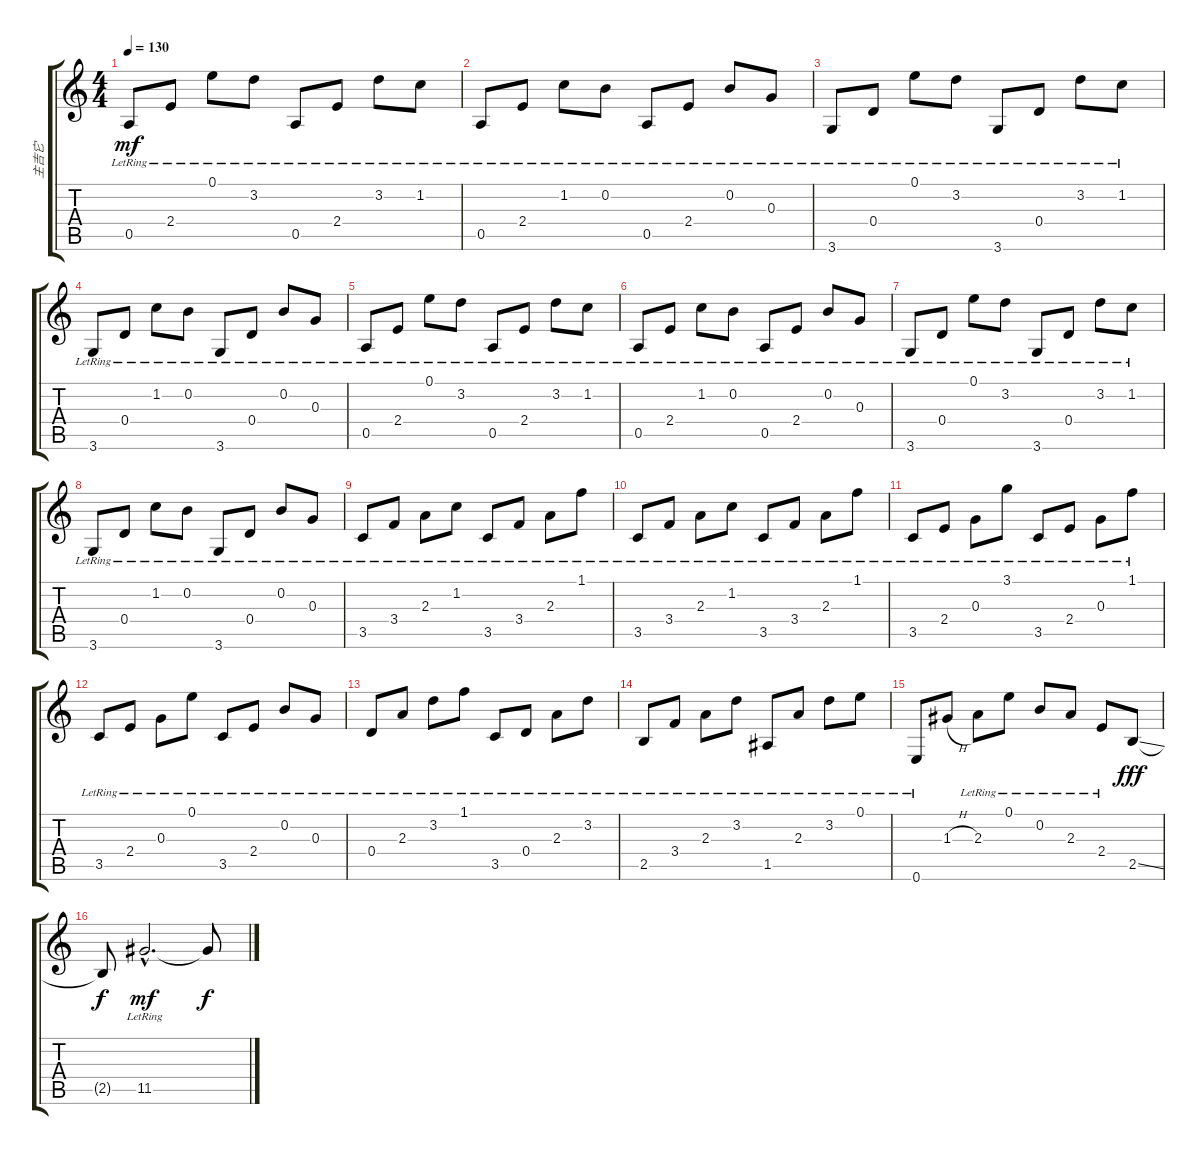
\track ("主吉它" "主吉它") {instrument acousticguitarnylon}
\staff {score tabs}
\tuning (E4 B3 G3 D3 A2 E2) {hide}
\ts (4 4)
\tempo 130
\clef g2
\ks c
0.5{lr}.8{dy mf} 2.4{lr}.8 0.1{lr}.8 3.2{lr}.8 0.5{lr}.8 2.4{lr}.8 3.2{lr}.8 1.2{lr}.8 |
0.5{lr}.8 2.4{lr}.8 1.2{lr}.8 0.2{lr}.8 0.5{lr}.8 2.4{lr}.8 0.2{lr}.8 0.3{lr}.8 |
3.6{lr}.8 0.4{lr}.8 0.1{lr}.8 3.2{lr}.8 3.6{lr}.8 0.4{lr}.8 3.2{lr}.8 1.2{lr}.8 |
3.6{lr}.8 0.4{lr}.8 1.2{lr}.8 0.2{lr}.8 3.6{lr}.8 0.4{lr}.8 0.2{lr}.8 0.3{lr}.8 |
0.5{lr}.8 2.4{lr}.8 0.1{lr}.8 3.2{lr}.8 0.5{lr}.8 2.4{lr}.8 3.2{lr}.8 1.2{lr}.8 |
0.5{lr}.8 2.4{lr}.8 1.2{lr}.8 0.2{lr}.8 0.5{lr}.8 2.4{lr}.8 0.2{lr}.8 0.3{lr}.8 |
3.6{lr}.8 0.4{lr}.8 0.1{lr}.8 3.2{lr}.8 3.6{lr}.8 0.4{lr}.8 3.2{lr}.8 1.2{lr}.8 |
3.6{lr}.8 0.4{lr}.8 1.2{lr}.8 0.2{lr}.8 3.6{lr}.8 0.4{lr}.8 0.2{lr}.8 0.3{lr}.8 |
3.5{lr}.8 3.4{lr}.8 2.3{lr}.8 1.2{lr}.8 3.5{lr}.8 3.4{lr}.8 2.3{lr}.8 1.1{lr}.8 |
3.5{lr}.8 3.4{lr}.8 2.3{lr}.8 1.2{lr}.8 3.5{lr}.8 3.4{lr}.8 2.3{lr}.8 1.1{lr}.8 |
3.5{lr}.8 2.4{lr}.8 0.3{lr}.8 3.1{lr}.8 3.5{lr}.8 2.4{lr}.8 0.3{lr}.8 1.1{lr}.8 |
3.5{lr}.8 2.4{lr}.8 0.3{lr}.8 0.1{lr}.8 3.5{lr}.8 2.4{lr}.8 0.2{lr}.8 0.3{lr}.8 |
0.4{lr}.8 2.3{lr}.8 3.2{lr}.8 1.1{lr}.8 3.5{lr}.8 0.4{lr}.8 2.3{lr}.8 3.2{lr}.8 |
2.5{lr}.8 3.4{lr}.8 2.3{lr}.8 3.2{lr}.8 1.5{lr}.8 2.3{lr}.8 3.2{lr}.8 0.1{lr}.8 |
0.6{lr}.8 1.3{h}.8 2.3{lr}.8 0.1{lr}.8 0.2{lr}.8 2.3{lr}.8 2.4{lr}.8 2.5{ss}.8{dy fff} |
2.5{t}.8{dy f} 11.5{hac lr}.2{d dy mf} 11.5{t}.8{dy f}
